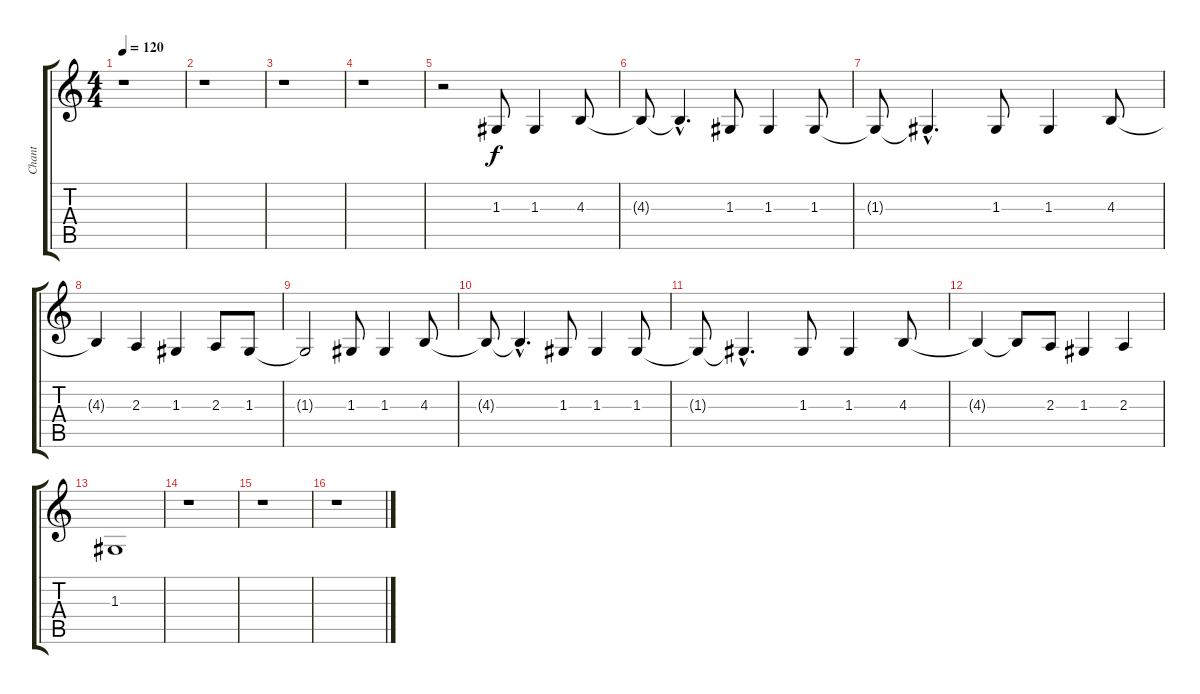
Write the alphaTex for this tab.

\track ("Chant" "Chant") {instrument lead8bassandlead}
\staff {score tabs}
\tuning (E4 B3 G3 D3 A2 E2) {hide}
\ts (4 4)
\tempo 120
\clef g2
\ks c
r.1{dy f} |
r.1 |
r.1 |
r.1 |
r.2 1.3.8 1.3.4 4.3.8 |
4.3{t}.8 4.3{hac t}.4{d} 1.3.8 1.3.4 1.3.8 |
1.3{t}.8 1.3{hac t}.4{d} 1.3.8 1.3.4 4.3.8 |
4.3{t}.4 2.3.4 1.3.4 2.3.8 1.3.8 |
1.3{t}.2 1.3.8 1.3.4 4.3.8 |
4.3{t}.8 4.3{hac t}.4{d} 1.3.8 1.3.4 1.3.8 |
1.3{t}.8 1.3{hac t}.4{d} 1.3.8 1.3.4 4.3.8 |
4.3{t}.4 4.3{t}.8 2.3.8 1.3.4 2.3.4 |
1.3.1 |
r.1 |
r.1 |
r.1
